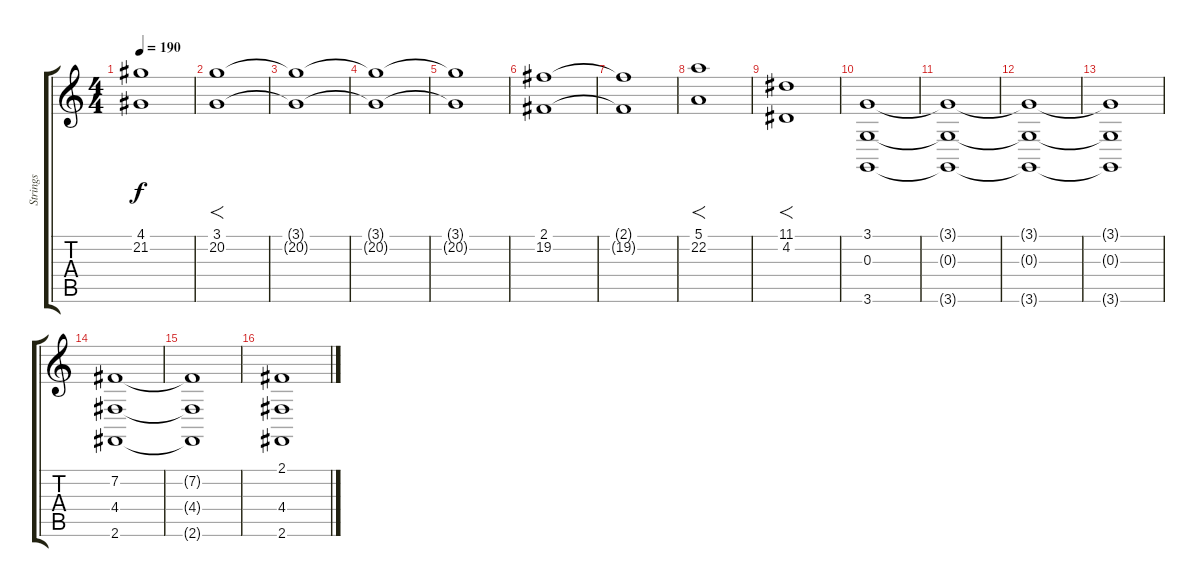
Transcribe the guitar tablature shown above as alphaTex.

\track ("Strings" "Strings") {instrument stringensemble1}
\staff {score tabs}
\tuning (E4 B3 G3 D3 A2 E2) {hide}
\ts (4 4)
\tempo 190
\clef g2
\ks c
(4.1{t} 21.2{t}).1{dy f} |
(3.1 20.2).1{f} |
(3.1{t} 20.2{t}).1 |
(3.1{t} 20.2{t}).1 |
(3.1{t} 20.2{t}).1 |
(2.1 19.2).1 |
(2.1{t} 19.2{t}).1 |
(5.1 22.2).1{f} |
(11.1 4.2).1{f} |
(3.1 0.3 3.6).1 |
(3.1{t} 0.3{t} 3.6{t}).1 |
(3.1{t} 0.3{t} 3.6{t}).1 |
(3.1{t} 0.3{t} 3.6{t}).1 |
(7.2 4.4 2.6).1 |
(7.2{t} 4.4{t} 2.6{t}).1 |
(2.1 4.4 2.6).1
